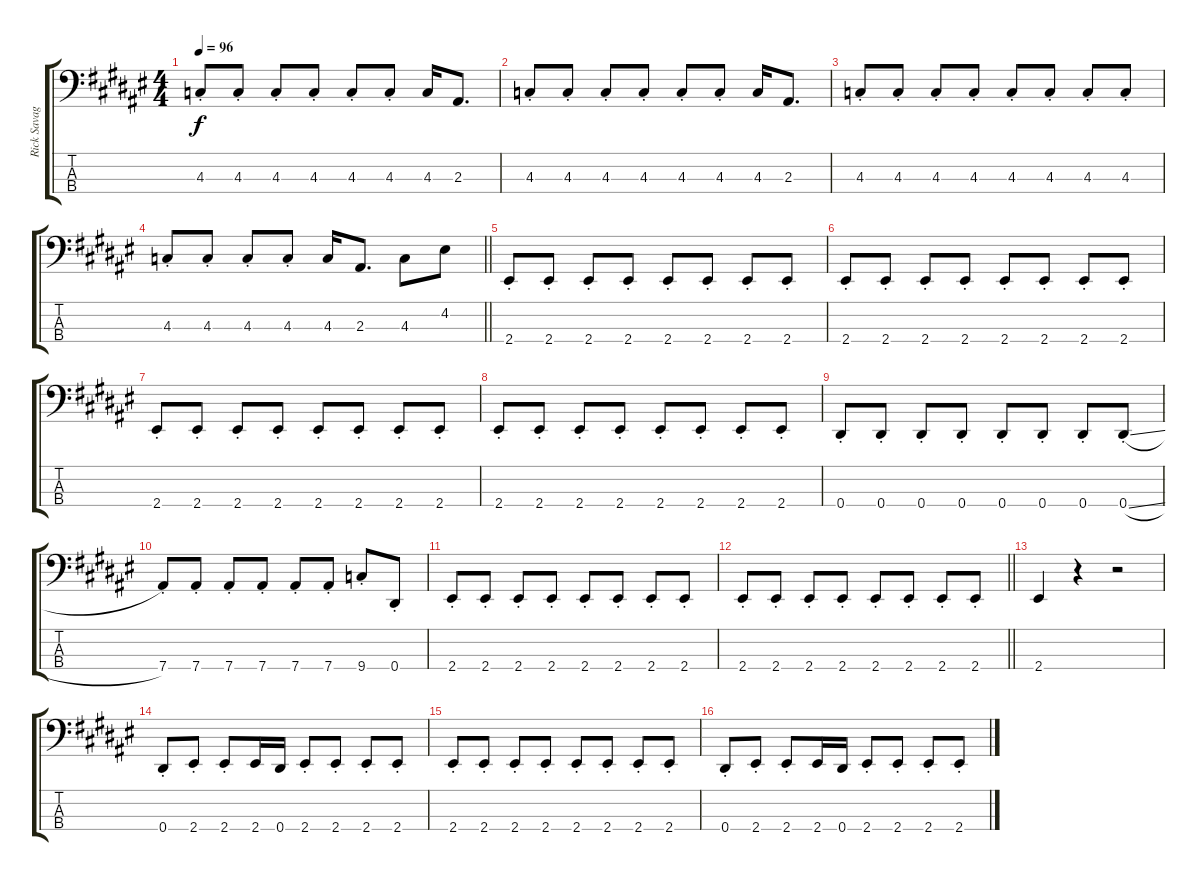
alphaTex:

\track ("Rick Savage" "Rick Savag") {instrument electricbassfinger}
\staff {score tabs}
\tuning (Gb2 Db2 Ab1 Eb1) {hide}
\ts (4 4)
\tempo 96
\clef f4
\ks f#
4.3{st}.8{dy f} 4.3{st}.8 4.3{st}.8 4.3{st}.8 4.3{st}.8 4.3{st}.8 4.3.16 2.3.8{d} |
4.3{st}.8 4.3{st}.8 4.3{st}.8 4.3{st}.8 4.3{st}.8 4.3{st}.8 4.3.16 2.3.8{d} |
4.3{st}.8 4.3{st}.8 4.3{st}.8 4.3{st}.8 4.3{st}.8 4.3{st}.8 4.3{st}.8 4.3{st}.8 |
\barLineRight lightlight
4.3{st}.8 4.3{st}.8 4.3{st}.8 4.3{st}.8 4.3.16 2.3.8{d} 4.3.8 4.2.8 |
2.4{st}.8 2.4{st}.8 2.4{st}.8 2.4{st}.8 2.4{st}.8 2.4{st}.8 2.4{st}.8 2.4{st}.8 |
2.4{st}.8 2.4{st}.8 2.4{st}.8 2.4{st}.8 2.4{st}.8 2.4{st}.8 2.4{st}.8 2.4{st}.8 |
2.4{st}.8 2.4{st}.8 2.4{st}.8 2.4{st}.8 2.4{st}.8 2.4{st}.8 2.4{st}.8 2.4{st}.8 |
2.4{st}.8 2.4{st}.8 2.4{st}.8 2.4{st}.8 2.4{st}.8 2.4{st}.8 2.4{st}.8 2.4{st}.8 |
0.4{st}.8 0.4{st}.8 0.4{st}.8 0.4{st}.8 0.4{st}.8 0.4{st}.8 0.4{st}.8 0.4{sl st}.8 |
7.4{st}.8 7.4{st}.8 7.4{st}.8 7.4{st}.8 7.4{st}.8 7.4{st}.8 9.4{st}.8 0.4{st}.8 |
2.4{st}.8 2.4{st}.8 2.4{st}.8 2.4{st}.8 2.4{st}.8 2.4{st}.8 2.4{st}.8 2.4{st}.8 |
\barLineRight lightlight
2.4{st}.8 2.4{st}.8 2.4{st}.8 2.4{st}.8 2.4{st}.8 2.4{st}.8 2.4{st}.8 2.4{st}.8 |
2.4.4 r.4 r.2 |
0.4{st}.8 2.4{st}.8 2.4{st}.8 2.4.16 0.4.16 2.4{st}.8 2.4{st}.8 2.4{st}.8 2.4{st}.8 |
2.4{st}.8 2.4{st}.8 2.4{st}.8 2.4{st}.8 2.4{st}.8 2.4{st}.8 2.4{st}.8 2.4{st}.8 |
0.4{st}.8 2.4{st}.8 2.4{st}.8 2.4.16 0.4.16 2.4{st}.8 2.4{st}.8 2.4{st}.8 2.4{st}.8
